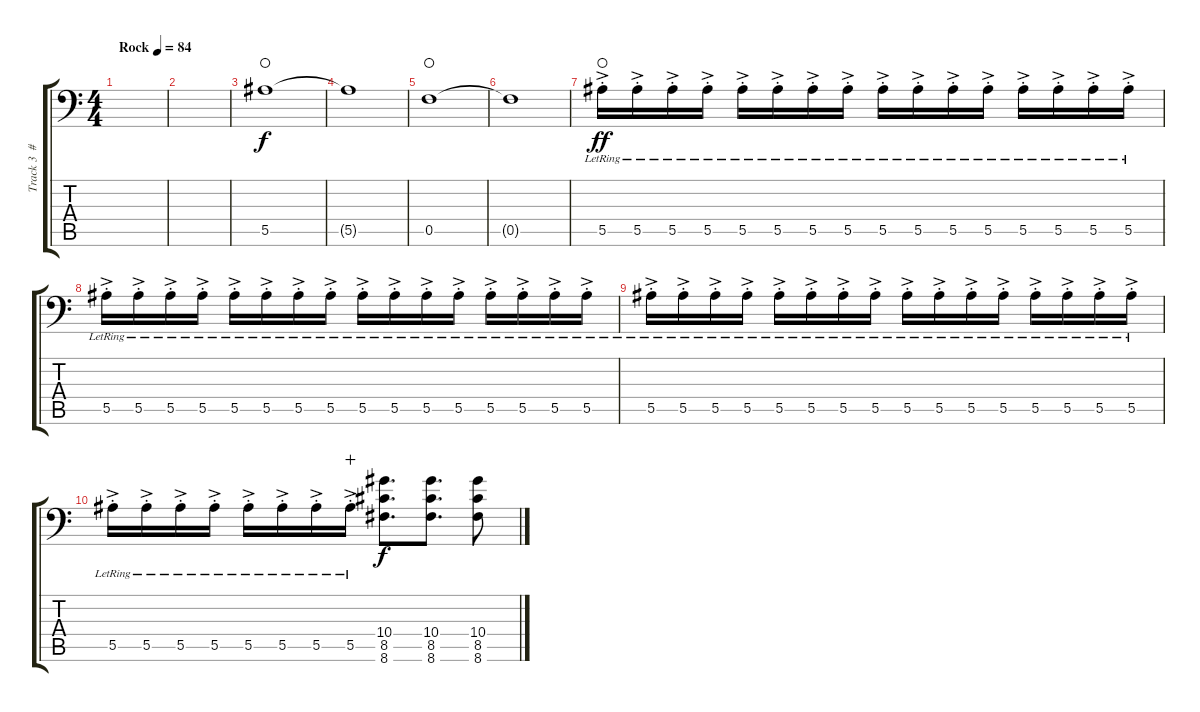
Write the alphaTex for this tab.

\track ("Track 3  #2" "Track 3  #") {instrument distortionguitar}
\staff {score tabs}
\tuning (C4 G3 Eb3 Bb2 F2 Bb1) {hide}
\ts (4 4)
\tempo (84 "Rock")
\clef f4
\ks c
|
|
5.5.1{volume 9 waho} |
5.5{t}.1 |
0.5.1{waho} |
0.5{t}.1 |
5.5{ac st lr}.16{dy ff volume 9 waho} 5.5{ac st lr}.16 5.5{ac st lr}.16 5.5{ac st lr}.16 5.5{ac st lr}.16 5.5{ac st lr}.16 5.5{ac st lr}.16 5.5{ac st lr}.16 5.5{ac st lr}.16 5.5{ac st lr}.16 5.5{ac st lr}.16 5.5{ac st lr}.16 5.5{ac st lr}.16 5.5{ac st lr}.16 5.5{ac st lr}.16 5.5{ac st lr}.16 |
5.5{ac st lr}.16 5.5{ac st lr}.16 5.5{ac st lr}.16 5.5{ac st lr}.16 5.5{ac st lr}.16 5.5{ac st lr}.16 5.5{ac st lr}.16 5.5{ac st lr}.16 5.5{ac st lr}.16 5.5{ac st lr}.16 5.5{ac st lr}.16 5.5{ac st lr}.16 5.5{ac st lr}.16 5.5{ac st lr}.16 5.5{ac st lr}.16 5.5{ac st lr}.16 |
5.5{ac st lr}.16 5.5{ac st lr}.16 5.5{ac st lr}.16 5.5{ac st lr}.16 5.5{ac st lr}.16 5.5{ac st lr}.16 5.5{ac st lr}.16 5.5{ac st lr}.16 5.5{ac st lr}.16 5.5{ac st lr}.16 5.5{ac st lr}.16 5.5{ac st lr}.16 5.5{ac st lr}.16 5.5{ac st lr}.16 5.5{ac st lr}.16 5.5{ac st lr}.16 |
5.5{ac st lr}.16 5.5{ac st lr}.16 5.5{ac st lr}.16 5.5{ac st lr}.16 5.5{ac st lr}.16 5.5{ac st lr}.16 5.5{ac st lr}.16 5.5{ac st lr}.16{wahc} (10.4 8.5 8.6).8{d dy f volume 13} (10.4 8.5 8.6).8{d} (10.4 8.5 8.6).8
